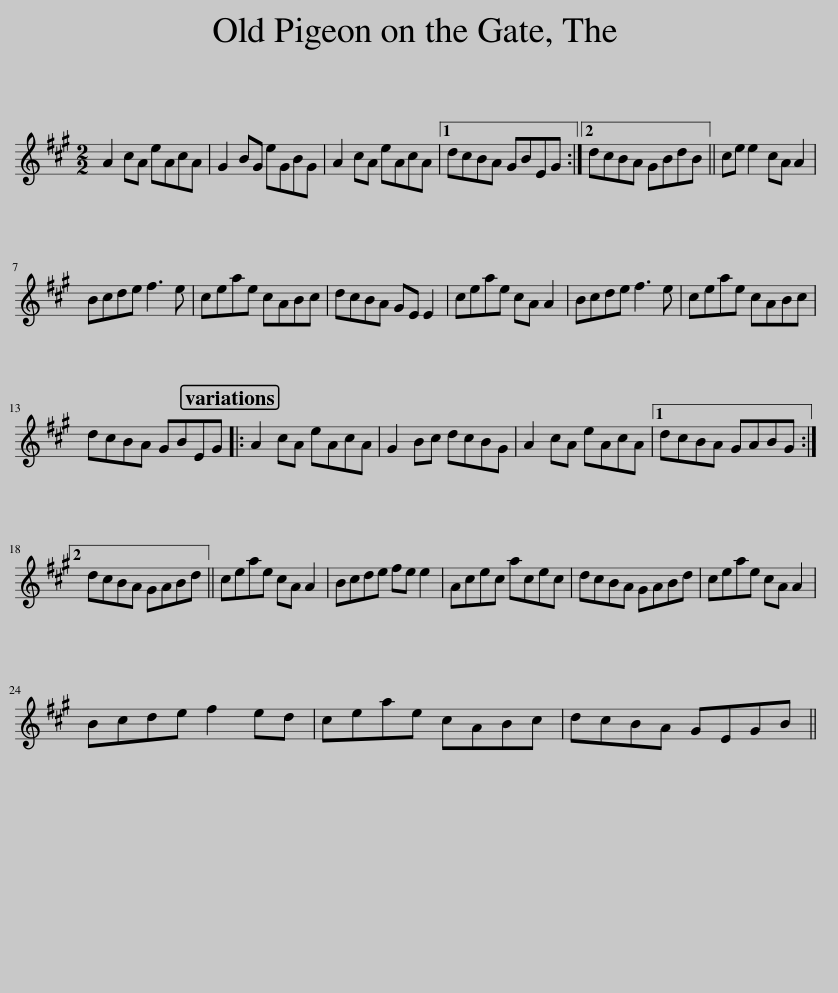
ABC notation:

X:1
L:1/8
M:2/2
I:linebreak $
K:A
V:1 treble
V:1
 A2 cA eAcA | G2 BG eGBG | A2 cA eAcA |1 dcBA GBEG :|2 dcBA GBdB || %5
 ce e2 cA A2 |$ Bcde f3 e | ceae cABc | dcBA GE E2 | ceae cA A2 | %10
 Bcde f3 e | ceae cABc |$ dcBA GBEG |: A2 cA eAcA | G2 Bc dcBG | %15
 A2 cA eAcA |1 dcBA GABG :|2$ dcBA GABd || ceae cA A2 | Bcde fe e2 | %20
 Acec acec | dcBA GABd | ceae cA A2 |$ Bcde f2 ed | ceae cABc | %25
 dcBA GEGB || %26
